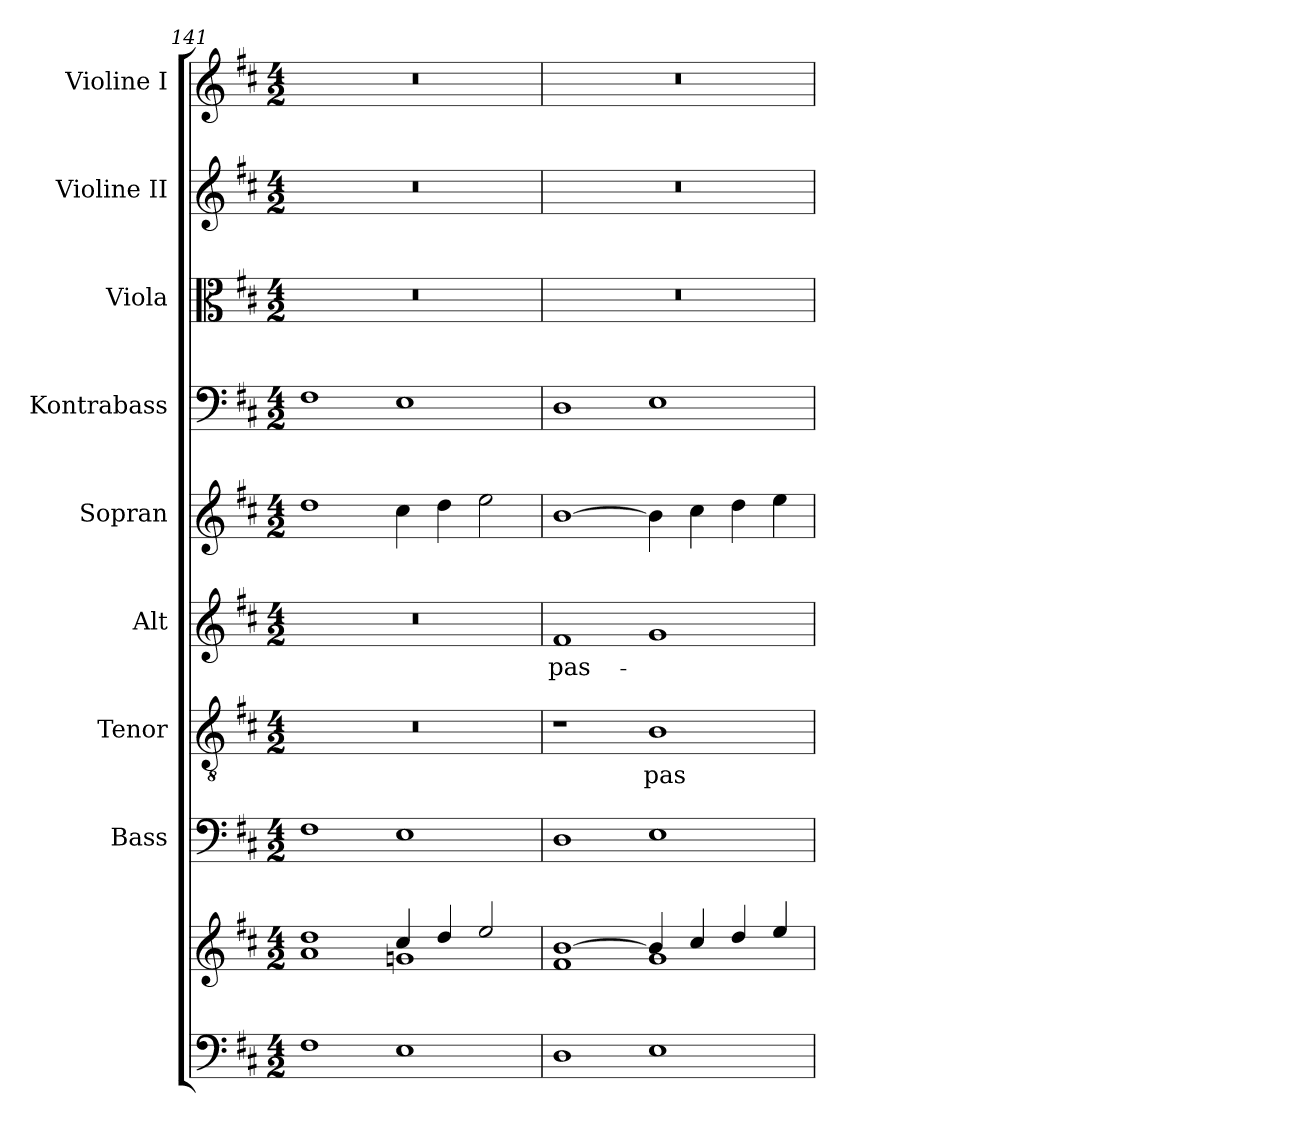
**kern	**kern	**kern	**kern	**text	**kern	**text	**kern	**kern	**kern	**kern	**kern
*part9	*part9	*part8	*part7	*part7	*part6	*part6	*part5	*part4	*part3	*part2	*part1
*staff10	*staff9	*staff8	*staff7	*staff7	*staff6	*staff6	*staff5	*staff4	*staff3	*staff2	*staff1
*	*	*I"Bass	*I"Tenor	*	*I"Alt	*	*I"Sopran	*I"Kontrabass	*I"Viola	*I"Violine II	*I"Violine I
*	*	*I'B.	*I'T.	*	*I'A.	*	*I'S.	*I'Kb.	*I'Vla.	*I'Vl. II	*I'Vl. I
*clefF4	*clefG2	*clefF4	*clefGv2	*	*clefG2	*	*clefG2	*clefF4	*clefC3	*clefG2	*clefG2
*	*	*	*	*	*	*	*	*ITrd7c12	*	*	*
*k[f#c#]	*k[f#c#]	*k[f#c#]	*k[f#c#]	*	*k[f#c#]	*	*k[f#c#]	*k[f#c#]	*k[f#c#]	*k[f#c#]	*k[f#c#]
*D:	*D:	*D:	*D:	*	*D:	*	*D:	*D:	*D:	*D:	*D:
*M4/2	*M4/2	*M4/2	*M4/2	*	*M4/2	*	*M4/2	*M4/2	*M4/2	*M4/2	*M4/2
=141	=141	=141	=141	=141	=141	=141	=141	=141	=141	=141	=141
*	*^	*	*	*	*	*	*	*	*	*	*
1F#	1dd	1a	1F#	0r	.	0r	.	1dd	1FF#	0r	0r	0r
1E	4cc#/	1gn	1E	.	.	.	.	4cc#\	1EE	.	.	.
.	4dd/	.	.	.	.	.	.	4dd\	.	.	.	.
.	2ee/	.	.	.	.	.	.	2ee\	.	.	.	.
!!LO:PB:g=z
=142	=142	=142	=142	=142	=142	=142	=142	=142	=142	=142	=142	=142
!	!	!	!	!	!	!	!LO:LY:b	!	!	!	!	!
1D	[>1b	1f#	1D	1r	.	1f#	pas-	[1b	1DD	0r	0r	0r
!	!	!	!	!	!LO:LY:b	!	!	!	!	!	!	!
1E	4b/]	1g	1E	1B	pas-	1g	.	4b\]	1EE	.	.	.
.	4cc#/	.	.	.	.	.	.	4cc#\	.	.	.	.
.	4dd/	.	.	.	.	.	.	4dd\	.	.	.	.
.	4ee/	.	.	.	.	.	.	4ee\	.	.	.	.
*	*v	*v	*	*	*	*	*	*	*	*	*	*
=	=	=	=	=	=	=	=	=	=	=	=
*-	*-	*-	*-	*-	*-	*-	*-	*-	*-	*-	*-
